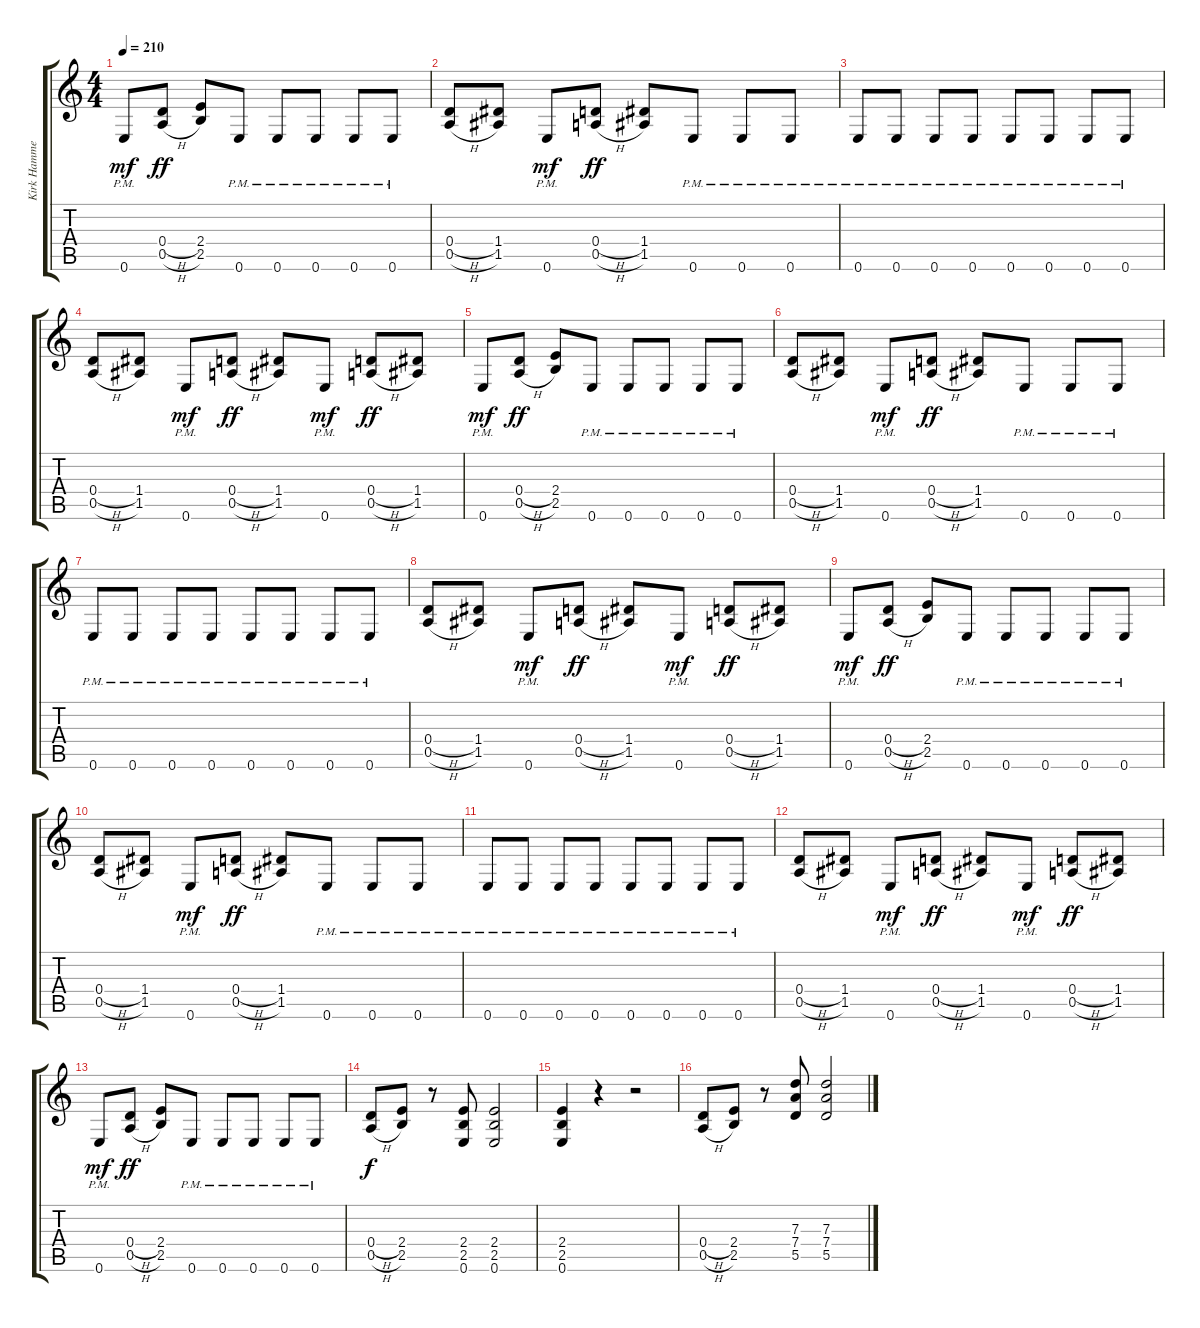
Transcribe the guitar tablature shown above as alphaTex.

\track ("Kirk Hammet" "Kirk Hamme") {instrument electricguitarclean}
\staff {score tabs}
\tuning (E4 B3 G3 D3 A2 E2) {hide}
\ts (4 4)
\tempo 210
\clef g2
\ks c
0.6{pm}.8{dy mf} (0.4{h} 0.5{h}).8{dy ff} (2.4 2.5).8 0.6{pm}.8 0.6{pm}.8 0.6{pm}.8 0.6{pm}.8 0.6{pm}.8 |
(0.4{h} 0.5{h}).8 (1.4 1.5).8 0.6{pm}.8{dy mf} (0.4{h} 0.5{h}).8{dy ff} (1.4 1.5).8 0.6{pm}.8 0.6{pm}.8 0.6{pm}.8 |
0.6{pm}.8 0.6{pm}.8 0.6{pm}.8 0.6{pm}.8 0.6{pm}.8 0.6{pm}.8 0.6{pm}.8 0.6{pm}.8 |
(0.4{h} 0.5{h}).8 (1.4 1.5).8 0.6{pm}.8{dy mf} (0.4{h} 0.5{h}).8{dy ff} (1.4 1.5).8 0.6{pm}.8{dy mf} (0.4{h} 0.5{h}).8{dy ff} (1.4 1.5).8 |
0.6{pm}.8{dy mf} (0.4{h} 0.5{h}).8{dy ff} (2.4 2.5).8 0.6{pm}.8 0.6{pm}.8 0.6{pm}.8 0.6{pm}.8 0.6{pm}.8 |
(0.4{h} 0.5{h}).8 (1.4 1.5).8 0.6{pm}.8{dy mf} (0.4{h} 0.5{h}).8{dy ff} (1.4 1.5).8 0.6{pm}.8 0.6{pm}.8 0.6{pm}.8 |
0.6{pm}.8 0.6{pm}.8 0.6{pm}.8 0.6{pm}.8 0.6{pm}.8 0.6{pm}.8 0.6{pm}.8 0.6{pm}.8 |
(0.4{h} 0.5{h}).8 (1.4 1.5).8 0.6{pm}.8{dy mf} (0.4{h} 0.5{h}).8{dy ff} (1.4 1.5).8 0.6{pm}.8{dy mf} (0.4{h} 0.5{h}).8{dy ff} (1.4 1.5).8 |
0.6{pm}.8{dy mf} (0.4{h} 0.5{h}).8{dy ff} (2.4 2.5).8 0.6{pm}.8 0.6{pm}.8 0.6{pm}.8 0.6{pm}.8 0.6{pm}.8 |
(0.4{h} 0.5{h}).8 (1.4 1.5).8 0.6{pm}.8{dy mf} (0.4{h} 0.5{h}).8{dy ff} (1.4 1.5).8 0.6{pm}.8 0.6{pm}.8 0.6{pm}.8 |
0.6{pm}.8 0.6{pm}.8 0.6{pm}.8 0.6{pm}.8 0.6{pm}.8 0.6{pm}.8 0.6{pm}.8 0.6{pm}.8 |
(0.4{h} 0.5{h}).8 (1.4 1.5).8 0.6{pm}.8{dy mf} (0.4{h} 0.5{h}).8{dy ff} (1.4 1.5).8 0.6{pm}.8{dy mf} (0.4{h} 0.5{h}).8{dy ff} (1.4 1.5).8 |
0.6{pm}.8{dy mf} (0.4{h} 0.5{h}).8{dy ff} (2.4 2.5).8 0.6{pm}.8 0.6{pm}.8 0.6{pm}.8 0.6{pm}.8 0.6{pm}.8 |
(0.4{h} 0.5{h}).8{dy f} (2.4 2.5).8 r.8 (2.4 2.5 0.6).8 (2.4 2.5 0.6).2 |
(2.4 2.5 0.6).4 r.4 r.2 |
(0.4{h} 0.5{h}).8 (2.4 2.5).8 r.8 (7.3 7.4 5.5).8 (7.3 7.4 5.5).2
